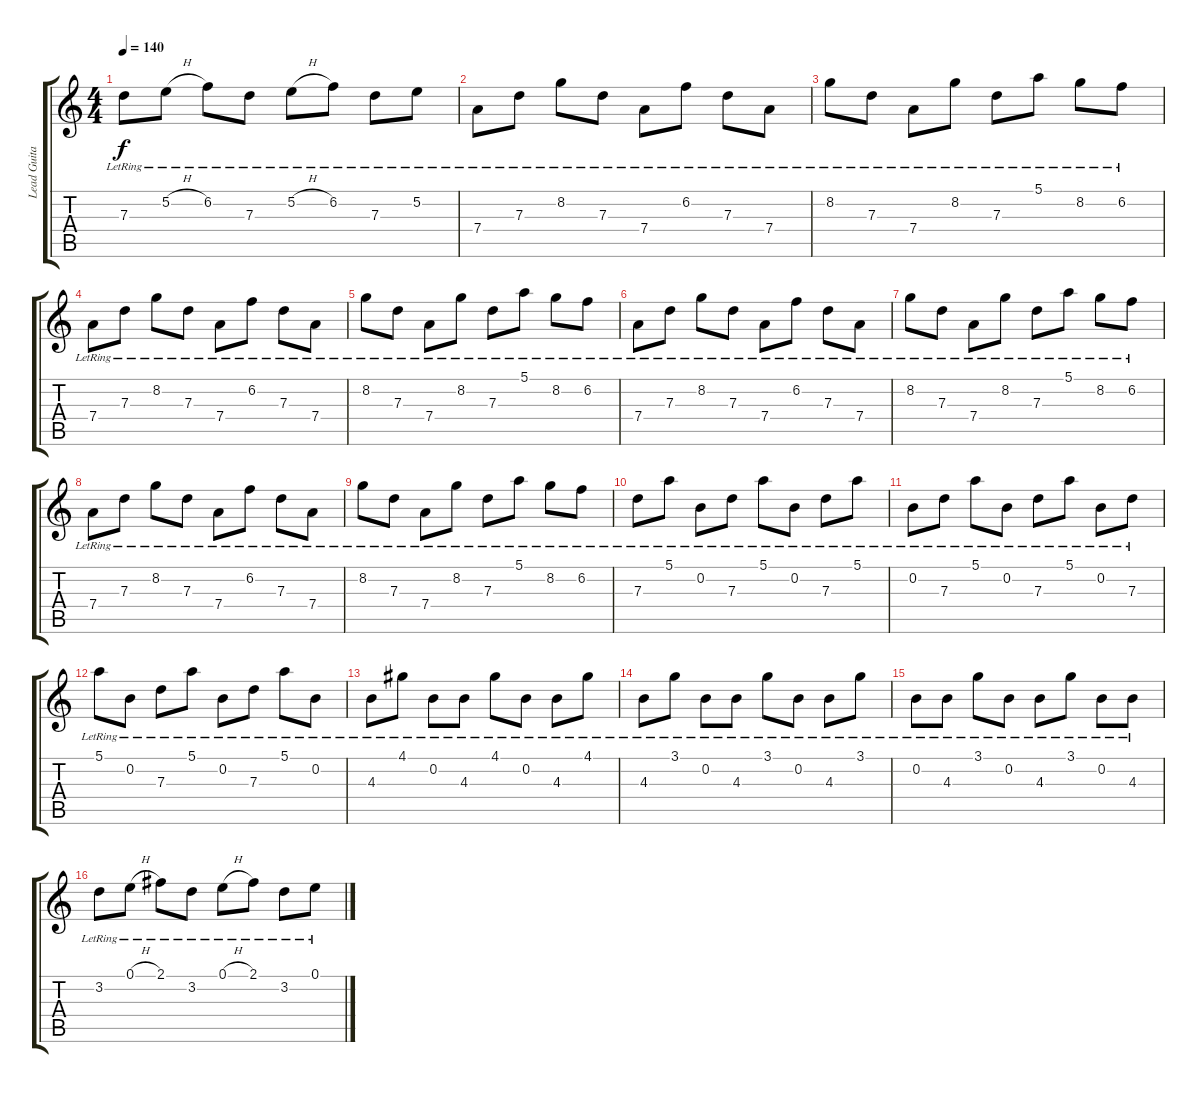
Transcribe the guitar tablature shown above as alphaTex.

\track ("Lead Guitar - John Frusciante" "Lead Guita") {instrument electricguitarjazz}
\staff {score tabs}
\tuning (E4 B3 G3 D3 A2 E2) {hide}
\ts (4 4)
\tempo 140
\clef g2
\ks c
7.3{lr}.8{dy f} 5.2{h lr}.8 6.2{lr}.8 7.3{lr}.8 5.2{h lr}.8 6.2{lr}.8 7.3{lr}.8 5.2{lr}.8 |
7.4{lr}.8 7.3{lr}.8 8.2{lr}.8 7.3{lr}.8 7.4{lr}.8 6.2{lr}.8 7.3{lr}.8 7.4{lr}.8 |
8.2{lr}.8 7.3{lr}.8 7.4{lr}.8 8.2{lr}.8 7.3{lr}.8 5.1{lr}.8 8.2{lr}.8 6.2{lr}.8 |
7.4{lr}.8 7.3{lr}.8 8.2{lr}.8 7.3{lr}.8 7.4{lr}.8 6.2{lr}.8 7.3{lr}.8 7.4{lr}.8 |
8.2{lr}.8 7.3{lr}.8 7.4{lr}.8 8.2{lr}.8 7.3{lr}.8 5.1{lr}.8 8.2{lr}.8 6.2{lr}.8 |
7.4{lr}.8 7.3{lr}.8 8.2{lr}.8 7.3{lr}.8 7.4{lr}.8 6.2{lr}.8 7.3{lr}.8 7.4{lr}.8 |
8.2{lr}.8 7.3{lr}.8 7.4{lr}.8 8.2{lr}.8 7.3{lr}.8 5.1{lr}.8 8.2{lr}.8 6.2{lr}.8 |
7.4{lr}.8 7.3{lr}.8 8.2{lr}.8 7.3{lr}.8 7.4{lr}.8 6.2{lr}.8 7.3{lr}.8 7.4{lr}.8 |
8.2{lr}.8 7.3{lr}.8 7.4{lr}.8 8.2{lr}.8 7.3{lr}.8 5.1{lr}.8 8.2{lr}.8 6.2{lr}.8 |
7.3{lr}.8 5.1{lr}.8 0.2{lr}.8 7.3{lr}.8 5.1{lr}.8 0.2{lr}.8 7.3{lr}.8 5.1{lr}.8 |
0.2{lr}.8 7.3{lr}.8 5.1{lr}.8 0.2{lr}.8 7.3{lr}.8 5.1{lr}.8 0.2{lr}.8 7.3{lr}.8 |
5.1{lr}.8 0.2{lr}.8 7.3{lr}.8 5.1{lr}.8 0.2{lr}.8 7.3{lr}.8 5.1{lr}.8 0.2{lr}.8 |
4.3{lr}.8 4.1{lr}.8 0.2{lr}.8 4.3{lr}.8 4.1{lr}.8 0.2{lr}.8 4.3{lr}.8 4.1{lr}.8 |
4.3{lr}.8 3.1{lr}.8 0.2{lr}.8 4.3{lr}.8 3.1{lr}.8 0.2{lr}.8 4.3{lr}.8 3.1{lr}.8 |
0.2{lr}.8 4.3{lr}.8 3.1{lr}.8 0.2{lr}.8 4.3{lr}.8 3.1{lr}.8 0.2{lr}.8 4.3{lr}.8 |
3.2{lr}.8 0.1{h lr}.8 2.1{lr}.8 3.2{lr}.8 0.1{h lr}.8 2.1{lr}.8 3.2{lr}.8 0.1{h lr}.8
